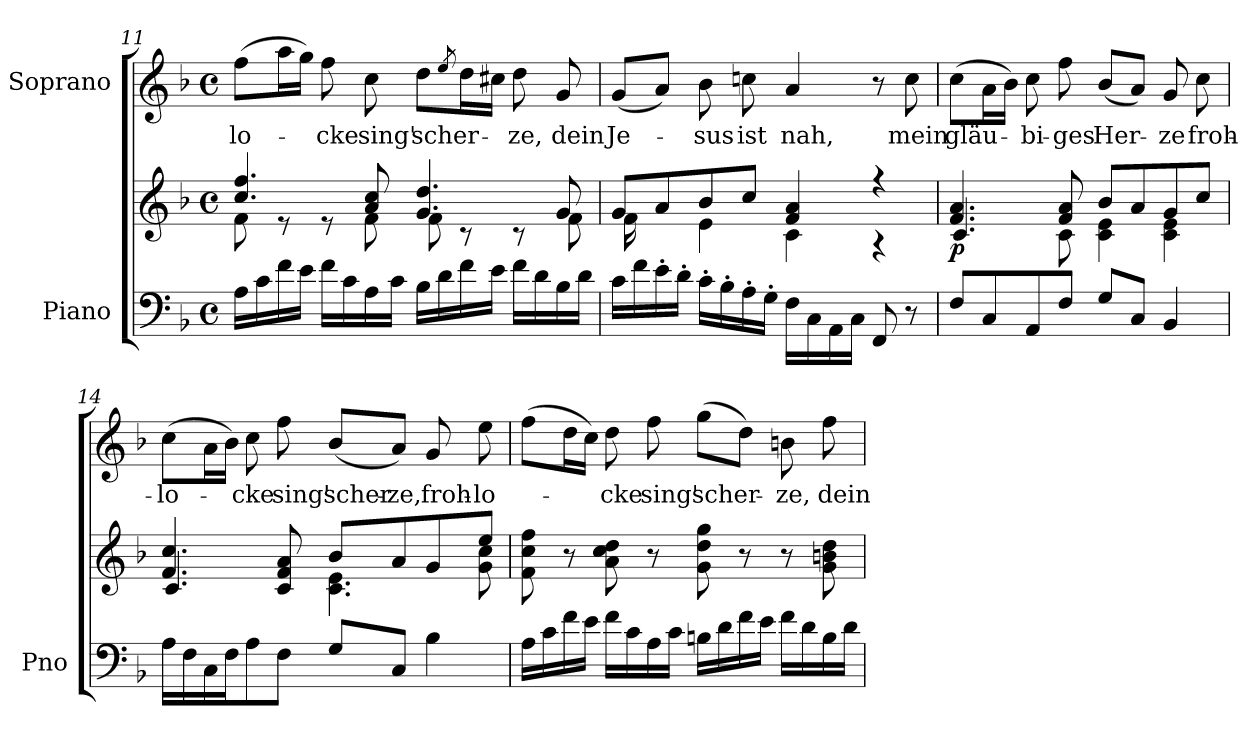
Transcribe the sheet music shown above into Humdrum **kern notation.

**kern	**kern	**dynam	**kern	**text
*part2	*part2	*part2	*part1	*part1
*staff3	*staff2	*staff2/3	*staff1	*staff1
*I"Piano	*	*	*I"Soprano	*
*I'Pno	*	*	*	*
*clefF4	*clefG2	*	*clefG2	*
*k[b-]	*k[b-]	*	*k[b-]	*
*F:	*F:	*	*F:	*
*M4/4	*M4/4	*	*M4/4	*
*met(c)	*met(c)	*	*met(c)	*
=11	=11	=11	=11	=11
*	*^	*	*	*
16A\LL	4.cc/ 4.ff/	8f\	.	(8ff\L	-lo-
16c\	.	.	.	.	.
16f\	.	8r	.	16aa\L	.
16e\JJ	.	.	.	16gg\JJ)	.
16f\LL	.	8r	.	8ff\	-cke
16c\	.	.	.	.	.
16A\	8a/ 8cc/	8f\	.	8cc\	sing'
16c\JJ	.	.	.	.	.
16B-\LL	4.g/ 4.dd/	8f\	.	8dd\L	scher-
16d\	.	.	.	.	.
.	.	.	.	8qee/	.
16f\	.	8r	.	16dd\L	.
16e\JJ	.	.	.	16cc#X\JJ	.
16f\LL	.	8r	.	8dd\	-ze,
16d\	.	.	.	.	.
16B-\	8g/	8f\	.	8g/	dein
16d\JJ	.	.	.	.	.
!!LO:PB:g=z
=12	=12	=12	=12	=12	=12
16c\LL	8g/L	16f\	.	(8g/L	Je-
16f\	.	16ryy	.	.	.
16e'\	8a/	8ryy	.	8a/J)	.
16d'\JJ	.	.	.	.	.
16c'\LL	8b-/	4e\	.	8b-\	-sus
16B-'\	.	.	.	.	.
16A'\	8cc/J	.	.	8ccn\	ist
16G'\JJ	.	.	.	.	.
16F\LL	4f/ 4a/	4c\	.	4a/	nah,
16C\	.	.	.	.	.
16AA\	.	.	.	.	.
16C\JJ	.	.	.	.	.
8FF/	4r	4r	.	8r	.
8r	.	.	.	8cc\	mein
=13	=13	=13	=13	=13	=13
!	!	!	!LO:DY:b	!	!
8F/L	4.f/ 4.a/	4.c/	p	(8cc\L	gläu-
8C/	.	.	.	16a\L	.
.	.	.	.	16b-\JJ)	.
8AA/	.	.	.	8cc\	-bi-
8F/J	8f/ 8a/	8c\	.	8ff\	-ges
8G/L	8b-/L	4c\ 4e\	.	(8b-/L	Her-
8C/J	8a/	.	.	8a/J)	.
4BB-/	8g/	4c\ 4e\	.	8g/	-ze
.	8cc/J	.	.	8cc\	froh-
=14	=14	=14	=14	=14	=14
16A\LL	4.f/ 4.cc/	4.c/	.	(8cc\L	-lo-
16F\	.	.	.	.	.
16C\	.	.	.	16a\L	.
16F\J	.	.	.	16b-\JJ)	.
8A\	.	.	.	8cc\	-cke
8F\J	8c/ 8f/ 8a/	8ryy	.	8ff\	sing'
8G/L	8b-/L	4.c\ 4.e\	.	(8b-/L	scher-
8C/J	8a/	.	.	8a/J)	-ze,
4B-\	8g/	.	.	8g/	froh-
.	8ee/J	8g\ 8cc\	.	8ee\	-lo-
*	*v	*v	*	*	*
!!LO:LB:g=z
=15	=15	=15	=15	=15
16A\LL	8f\ 8cc\ 8ff\	.	(8ff\L	.
16c\	.	.	.	.
16f\	8r	.	16dd\L	.
16e\JJ	.	.	16cc\JJ)	.
16f\LL	8a\ 8cc\ 8dd\	.	8dd\	-cke
16c\	.	.	.	.
16A\	8r	.	8ff\	sing'
16c\JJ	.	.	.	.
16Bn\LL	8g\ 8dd\ 8gg\	.	(8gg\L	scher-
16d\	.	.	.	.
16f\	8r	.	8dd\J)	.
16e\JJ	.	.	.	.
16f\LL	8r	.	8bn\	-ze,
16d\	.	.	.	.
16B\	8g\ 8bn\ 8dd\	.	8ff\	dein
16d\JJ	.	.	.	.
=	=	=	=	=
*-	*-	*-	*-	*-
